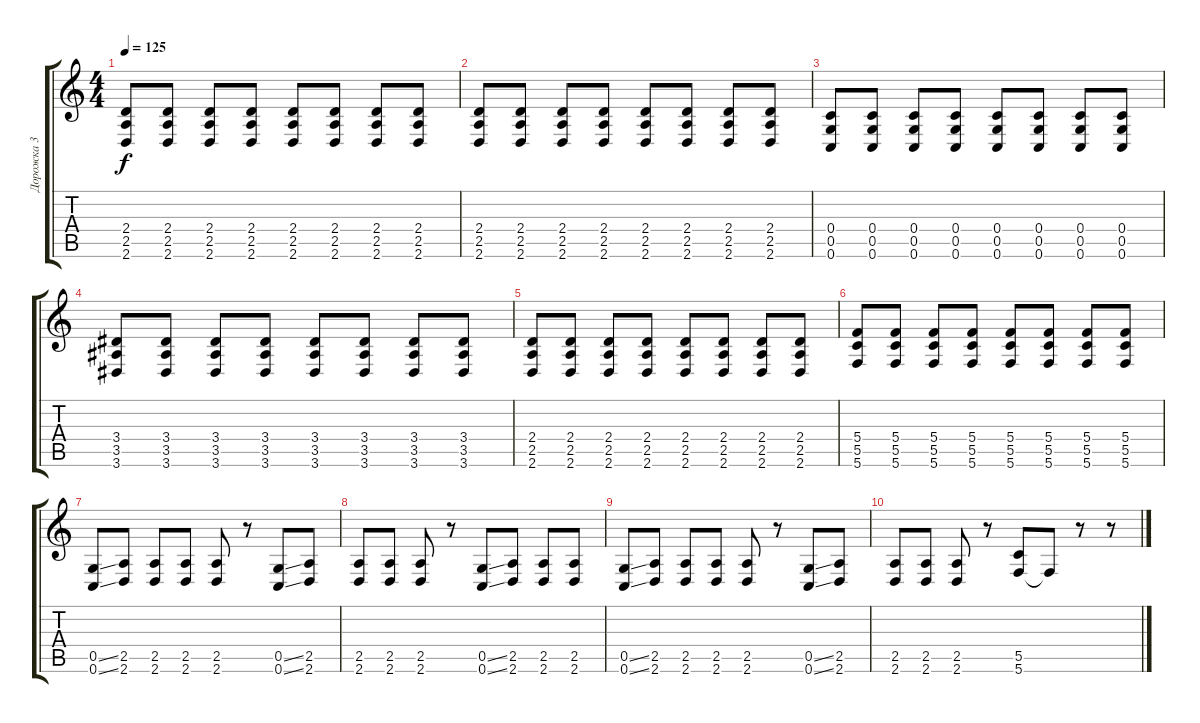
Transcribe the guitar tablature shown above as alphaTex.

\track ("Дорожка 3" "Дорожка 3") {instrument distortionguitar}
\staff {score tabs}
\tuning (E4 B3 G3 C3 G2 C2) {hide}
\ts (4 4)
\tempo 125
\clef g2
\ks c
(2.4 2.5 2.6).8{dy f} (2.4 2.5 2.6).8 (2.4 2.5 2.6).8 (2.4 2.5 2.6).8 (2.4 2.5 2.6).8 (2.4 2.5 2.6).8 (2.4 2.5 2.6).8 (2.4 2.5 2.6).8 |
(2.4 2.5 2.6).8 (2.4 2.5 2.6).8 (2.4 2.5 2.6).8 (2.4 2.5 2.6).8 (2.4 2.5 2.6).8 (2.4 2.5 2.6).8 (2.4 2.5 2.6).8 (2.4 2.5 2.6).8 |
(0.4 0.5 0.6).8 (0.4 0.5 0.6).8 (0.4 0.5 0.6).8 (0.4 0.5 0.6).8 (0.4 0.5 0.6).8 (0.4 0.5 0.6).8 (0.4 0.5 0.6).8 (0.4 0.5 0.6).8 |
(3.4 3.5 3.6).8 (3.4 3.5 3.6).8 (3.4 3.5 3.6).8 (3.4 3.5 3.6).8 (3.4 3.5 3.6).8 (3.4 3.5 3.6).8 (3.4 3.5 3.6).8 (3.4 3.5 3.6).8 |
(2.4 2.5 2.6).8 (2.4 2.5 2.6).8 (2.4 2.5 2.6).8 (2.4 2.5 2.6).8 (2.4 2.5 2.6).8 (2.4 2.5 2.6).8 (2.4 2.5 2.6).8 (2.4 2.5 2.6).8 |
(5.4 5.5 5.6).8 (5.4 5.5 5.6).8 (5.4 5.5 5.6).8 (5.4 5.5 5.6).8 (5.4 5.5 5.6).8 (5.4 5.5 5.6).8 (5.4 5.5 5.6).8 (5.4 5.5 5.6).8 |
(0.5{ss} 0.6{ss}).8 (2.5 2.6).8 (2.5 2.6).8 (2.5 2.6).8 (2.5 2.6).8 r.8 (0.5{ss} 0.6{ss}).8 (2.5 2.6).8 |
(2.5 2.6).8 (2.5 2.6).8 (2.5 2.6).8 r.8 (0.5{ss} 0.6{ss}).8 (2.5 2.6).8 (2.5 2.6).8 (2.5 2.6).8 |
(0.5{ss} 0.6{ss}).8 (2.5 2.6).8 (2.5 2.6).8 (2.5 2.6).8 (2.5 2.6).8 r.8 (0.5{ss} 0.6{ss}).8 (2.5 2.6).8 |
(2.5 2.6).8 (2.5 2.6).8 (2.5 2.6).8 r.8 (5.5 5.6).8 5.6{t}.8 r.8 r.8
